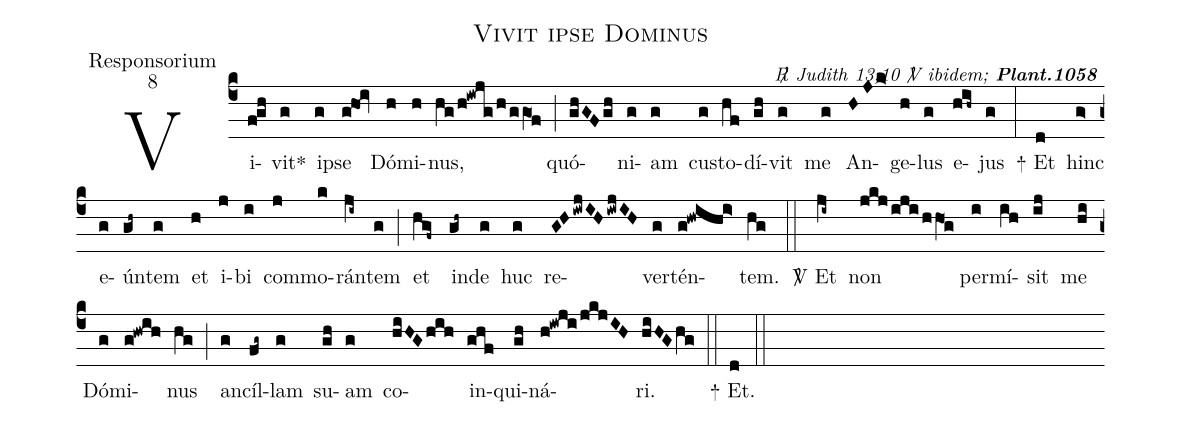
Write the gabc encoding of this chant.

name:Vivit ipse Dominus;
office-part:Responsorium;
mode:8;
commentary:{\itshape\mdseries \Rbar\ Judith 13,10  \Vbar\   ibidem;\/} {\bfseries Plant.1058 };
%%
(c4) Vi(fgh)vit<sp>*</sp>(g) i(g)pse(g!ho1!iv) Dó(h)mi(h)nus,(hg/h!iwjg/h/ggO1f) (;)
quó(ghGFgh)ni(g)am(g) cu(g)sto(hf)dí(gh)vit(g) me(g) An(HJk>)ge(h)lus(g) e(hih~)jus(g) (:)
<sp>+</sp> Et(d) hinc(g>) e(g)ún(gh~)tem(g) et(h) i(j)bi(i) com(j)mo(k)rán(ji~)tem(g) (;)
et(hgf~) in(gh~)de(g) huc(g) re(GHiwjIHiwjIH)ver(g)tén(g!hwihi>)tem.(hg) (::)
<sp>V/</sp> Et(ji~) non(jkj/iji/hhO1g) per(i)mí(ih)sit(ij) me(hi) Dó(g)mi(g!hwih)nus(hg) (;)
an(g)cíl(fg~)lam(g) su(gh)am(g) co(hiHGhih)in(ghf)qui(gh)ná(h!iwji/jkjIH)ri.(hiHGhg) (::)
<sp>+</sp> Et.(d) (::)
